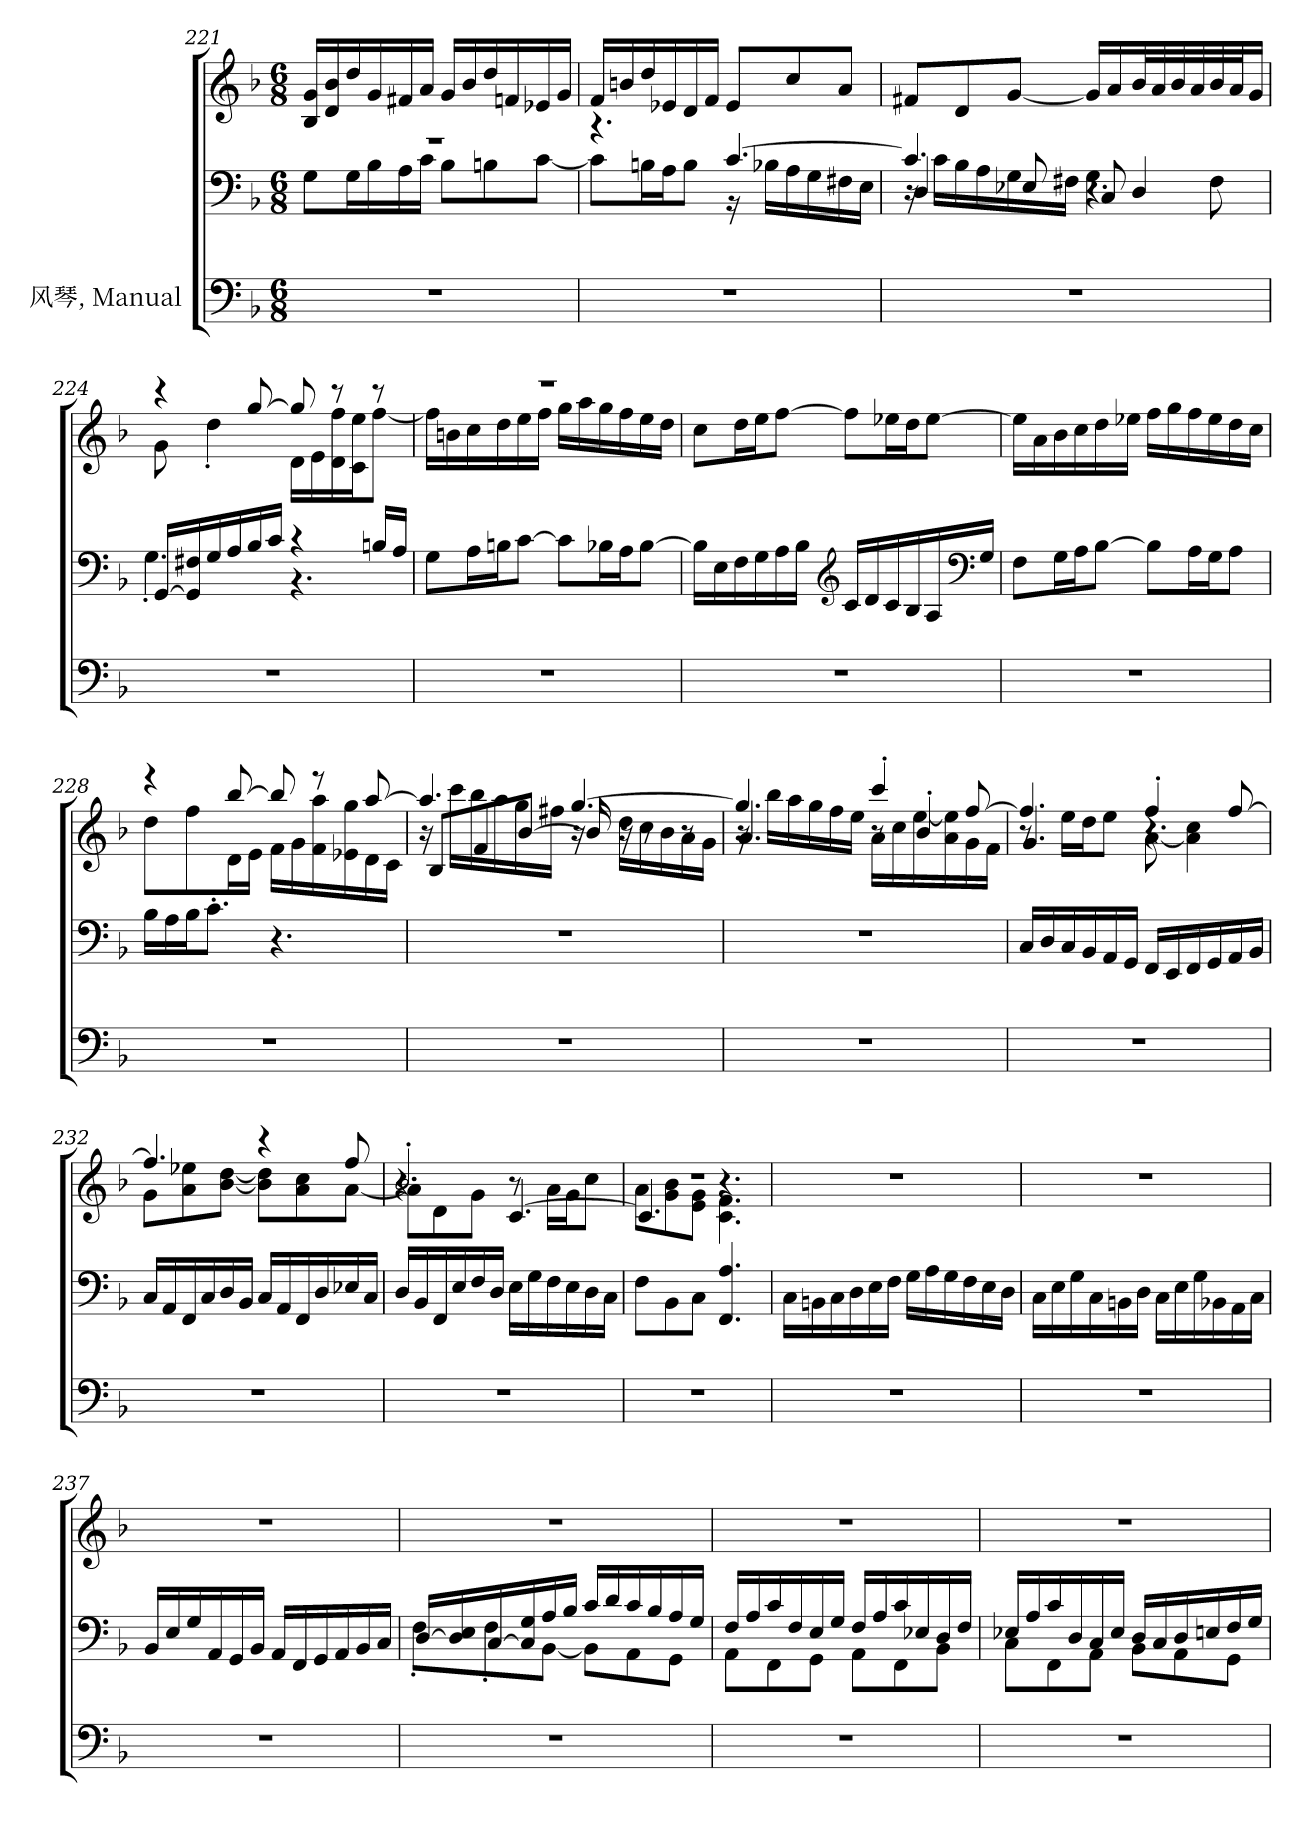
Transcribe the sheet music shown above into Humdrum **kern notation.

**kern	**kern	**kern
*part1	*part1	*part1
*staff3	*staff2	*staff1
*I"风琴, Manual	*	*
*clefF4	*clefF4	*clefG2
*k[b-]	*k[b-]	*k[b-]
*M6/8	*M6/8	*M6/8
=221	=221	=221
*	*^	*
2.r	2.r	8G\L	16B-/ 16g/LL
.	.	.	16d/ 16b-/
.	.	16G\L	16dd/
.	.	16B-\	16g/
.	.	16A\	16f#X/
.	.	16c\JJ	16a/JJ
.	.	8B-\L	16g/LL
.	.	.	16b-/
.	.	8Bn\	16dd/
.	.	.	16fn/
.	.	[8c\J	16e-X/
.	.	.	16g/JJ
=222	=222	=222	=222
2.r	4.r	8c\L]	16f/LL
.	.	.	16bn/
.	.	16Bn\L	16dd/
.	.	16A\J	16e-X/
.	.	8B\J	16d/
.	.	.	16f/JJ
.	[4.c/	16r	8e-/L
.	.	16B-X\LL	.
.	.	16A\	8cc/
.	.	16G\	.
.	.	16F#X\	8a/J
.	.	16E\JJ	.
!!LO:LB:g=z
=223	=223	=223	=223
*	*	*^	*
2.r	4.c/]	16r	4D/	8f#X/L
.	.	16c\LL	.	.
.	.	16B-\	.	8d/
.	.	16A\	.	.
.	.	16G\	8E-X/	[8g/J
.	.	16F#X\JJ	.	.
.	4.r	4G\	8C/	16g/LL]
.	.	.	.	16a/
.	.	.	4D/	32b-/L
.	.	.	.	32a/
.	.	.	.	32b-/
.	.	.	.	32a/
.	.	8F#\	.	32b-/
.	.	.	.	32a/J
.	.	.	.	16g/JJ
*	*	*v	*v	*
=224	=224	=224	=224
*	*	*	*^
2.r	[16GG/LL	4.G'\	4r	8g\
.	16GG/] 16F#X/	.	.	.
.	16G/	.	.	4dd'\
.	16A/	.	.	.
.	16B-/	.	[8gg/	.
.	16c/JJ	.	.	.
.	4r	4.r	8gg/]	16d\LL
.	.	.	.	16e\
.	.	.	8r	16d\ 16ff\
.	.	.	.	16c\ 16ee\J
.	16Bn/LL	.	8r	[8ff\J
.	16A/JJ	.	.	.
*	*v	*v	*	*
!!LO:LB:g=z	!!
=225	=225	=225	=225
2.r	8G\L	2.r	16ff\LL]
.	.	.	16bn\
.	16A\L	.	16cc\
.	16Bn\J	.	16dd\
.	[8c\J	.	16ee\
.	.	.	16ff\JJ
.	8c\L]	.	16gg\LL
.	.	.	16aa\
.	16B-X\L	.	16gg\
.	16A\J	.	16ff\
.	[8B-\J	.	16ee\
.	.	.	16dd\JJ
*	*	*v	*v
=226	=226	=226
2.r	16B-\LL]	8cc\L
.	16E\	.
.	16F\	16dd\L
.	16G\	16ee\J
.	16A\	[8ff\J
.	16B-\JJ	.
*	*clefG2	*
.	16c/LL	8ff\L]
.	16d/	.
.	16c/	16ee-X\L
.	16B-/	16dd\J
.	16A/	[8ee-\J
*	*clefF4	*
.	16G/JJ	.
=227	=227	=227
2.r	8F\L	16ee-\LL]
.	.	16a\
.	16G\L	16b-\
.	16A\J	16cc\
.	[8B-\J	16dd\
.	.	16ee-X\JJ
.	8B-\L]	16ff\LL
.	.	16gg\
.	16A\L	16ff\
.	16G\J	16ee-\
.	8A\J	16dd\
.	.	16cc\JJ
!!LO:PB:g=z
=228	=228	=228
*	*	*^
2.r	16B-\LL	4r	8dd\L
.	16A\	.	.
.	16B-\J	.	8ff\
.	8.c'\J	.	.
.	.	[8bb-/	16d\L
.	.	.	16e\JJ
.	4.r	8bb-/]	16f\LL
.	.	.	16g\
.	.	8r	16f\ 16aa\
.	.	.	16e-X\ 16gg\
.	.	[8aa/	16d\
.	.	.	16c\JJ
=229	=229	=229	=229
*	*	*	*^
2.r	2.r	4.aa/]	16r	8B-/L
.	.	.	16ccc\LL	.
.	.	.	16bb-\	8f/
.	.	.	16aa\	.
.	.	.	16gg\	[8b-/J
.	.	.	16ff#X\JJ	.
.	.	[4.gg/	16r	16b-/]
.	.	.	16dd\LL	16r
.	.	.	16cc\	8r
.	.	.	16b-\	.
.	.	.	16a\	8r
.	.	.	16g\JJ	.
=230	=230	=230	=230	=230
2.r	2.r	4.gg/]	16r	4.a/
.	.	.	16bb-\LL	.
.	.	.	16aa\	.
.	.	.	16gg\	.
.	.	.	16ff\	.
.	.	.	16ee\JJ	.
.	.	4ccc'/	16a\LL	8r
.	.	.	16cc\	.
.	.	.	[16ee\	4b-'/
.	.	.	16a\ 16ee\]	.
.	.	[8ff/	16g\	.
.	.	.	16f\JJ	.
!!LO:LB:g=z	!!	!!
=231	=231	=231	=231	=231
2.r	16C/LL	4.ff/]	8r	4.g/
.	16D/	.	.	.
.	16C/	.	16ee\LL	.
.	16BB-/	.	16dd\J	.
.	16AA/	.	8ee\J	.
.	16GG/JJ	.	.	.
.	16FF/LL	4ff'/	[8a\	4.r
.	16EE/	.	.	.
.	16FF/	.	4a\] 4cc\	.
.	16GG/	.	.	.
.	16AA/	[8ff/	.	.
.	16BB-/JJ	.	.	.
*	*	*	*v	*v
=232	=232	=232	=232
2.r	16C/LL	4.ff/]	8g\L
.	16AA/	.	.
.	16FF/	.	8a\ 8ee-X\
.	16C/	.	.
.	16D/	.	[8b-\ [8dd\J
.	16BB-/JJ	.	.
.	16C/LL	4r	8b-\] 8dd\]L
.	16AA/	.	.
.	16FF/	.	8a\ 8cc\
.	16D/	.	.
.	16E-X/	8ff/	[8a\J
.	16C/JJ	.	.
=233	=233	=233	=233
*	*	*	*^
2.r	16D/LL	2.b-'/	8a\L]	4.r
.	16BB-/	.	.	.
.	16FF/	.	8d\	.
.	16E/	.	.	.
.	16F/	.	8g\J	.
.	16D/JJ	.	.	.
.	16E\LL	.	8r	[4.c/
.	16G\	.	.	.
.	16F\	.	16a\LL	.
.	16E\	.	16g\J	.
.	16D\	.	8cc\J	.
.	16C\JJ	.	.	.
=234	=234	=234	=234	=234
2.r	8F\L	2.r	8a\L	4.c/]
.	8BB-\	.	8g\ 8b-\	.
.	8C\J	.	8e\ 8g\J	.
.	4.FF/ 4.A/	.	4.c\ 4.f\	4.r
*	*	*v	*v	*v
!!LO:LB:g=z
=235	=235	=235
2.r	16C\LL	2.r
.	16BBn\	.
.	16C\	.
.	16D\	.
.	16E\	.
.	16F\JJ	.
.	16G\LL	.
.	16A\	.
.	16G\	.
.	16F\	.
.	16E\	.
.	16D\JJ	.
=236	=236	=236
2.r	16C\LL	2.r
.	16E\	.
.	16G\	.
.	16C\	.
.	16BBn\	.
.	16D\JJ	.
.	16C\LL	.
.	16E\	.
.	16G\	.
.	16BB-X\	.
.	16AA\	.
.	16C\JJ	.
=237	=237	=237
2.r	16BB-/LL	2.r
.	16E/	.
.	16G/	.
.	16AA/	.
.	16GG/	.
.	16BB-/JJ	.
.	16AA/LL	.
.	16FF/	.
.	16GG/	.
.	16AA/	.
.	16BB-/	.
.	16C/JJ	.
!!LO:LB:g=z
=238	=238	=238
*	*^	*
2.r	[16D/LL	8F'\L	2.r
.	16D/] 16E/	.	.
.	[16C/	8F'\	.
.	16C/] 16G/	.	.
.	16A/	[8BB-\J	.
.	16B-/JJ	.	.
.	16c/LL	8BB-\L]	.
.	16d/	.	.
.	16c/	8AA\	.
.	16B-/	.	.
.	16A/	8GG\J	.
.	16G/JJ	.	.
=239	=239	=239	=239
2.r	16F/LL	8AA\L	2.r
.	16A/	.	.
.	16c/	8FF\	.
.	16F/	.	.
.	16E/	8GG\J	.
.	16G/JJ	.	.
.	16F/LL	8AA\L	.
.	16A/	.	.
.	16c/	8FF\	.
.	16E-X/	.	.
.	16D/	8BB-\J	.
.	16F/JJ	.	.
=240	=240	=240	=240
2.r	16E-X/LL	8C\L	2.r
.	16A/	.	.
.	16c/	8FF\	.
.	16D/	.	.
.	16C/	8AA\J	.
.	16E-/JJ	.	.
.	16D/LL	8BB-\L	.
.	16C/	.	.
.	16D/	8AA\	.
.	16En/	.	.
.	16F/	8GG\J	.
.	16G/JJ	.	.
*	*v	*v	*
=	=	=
*-	*-	*-
